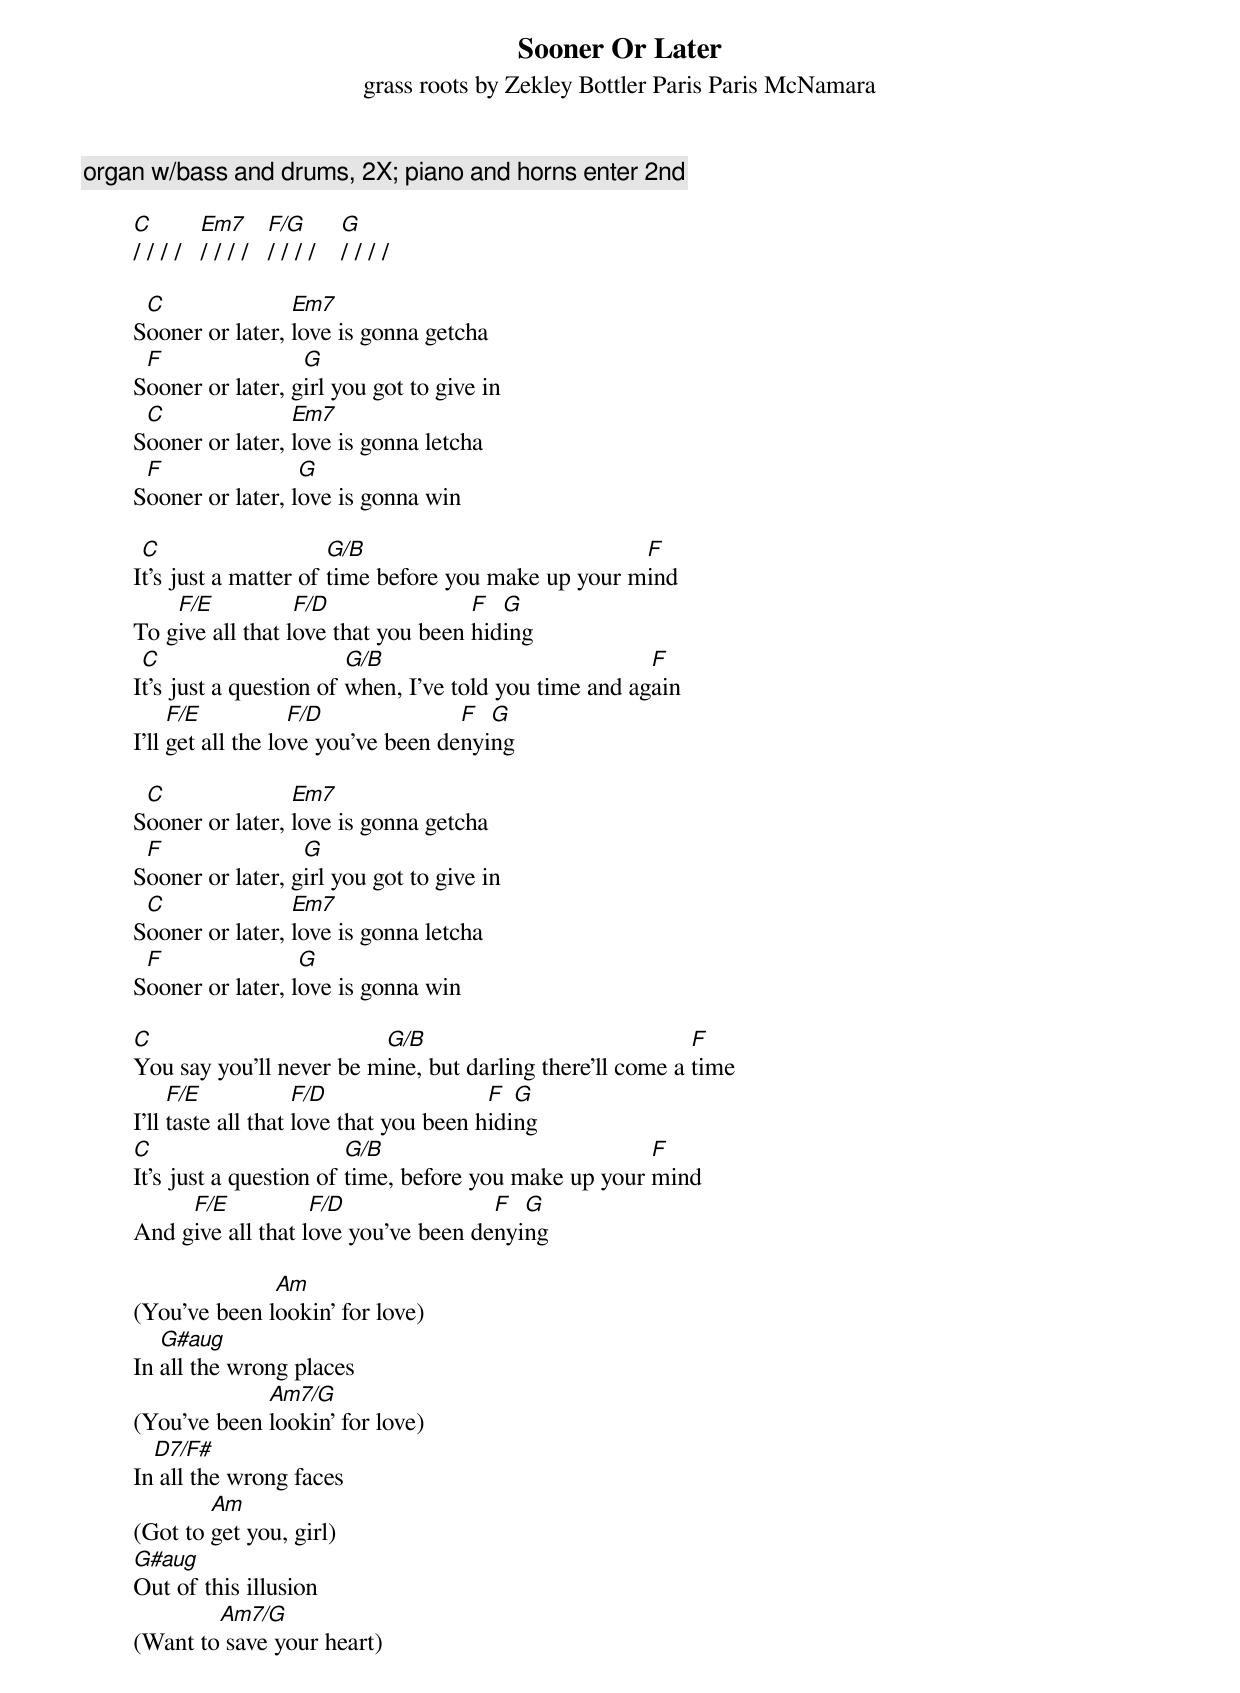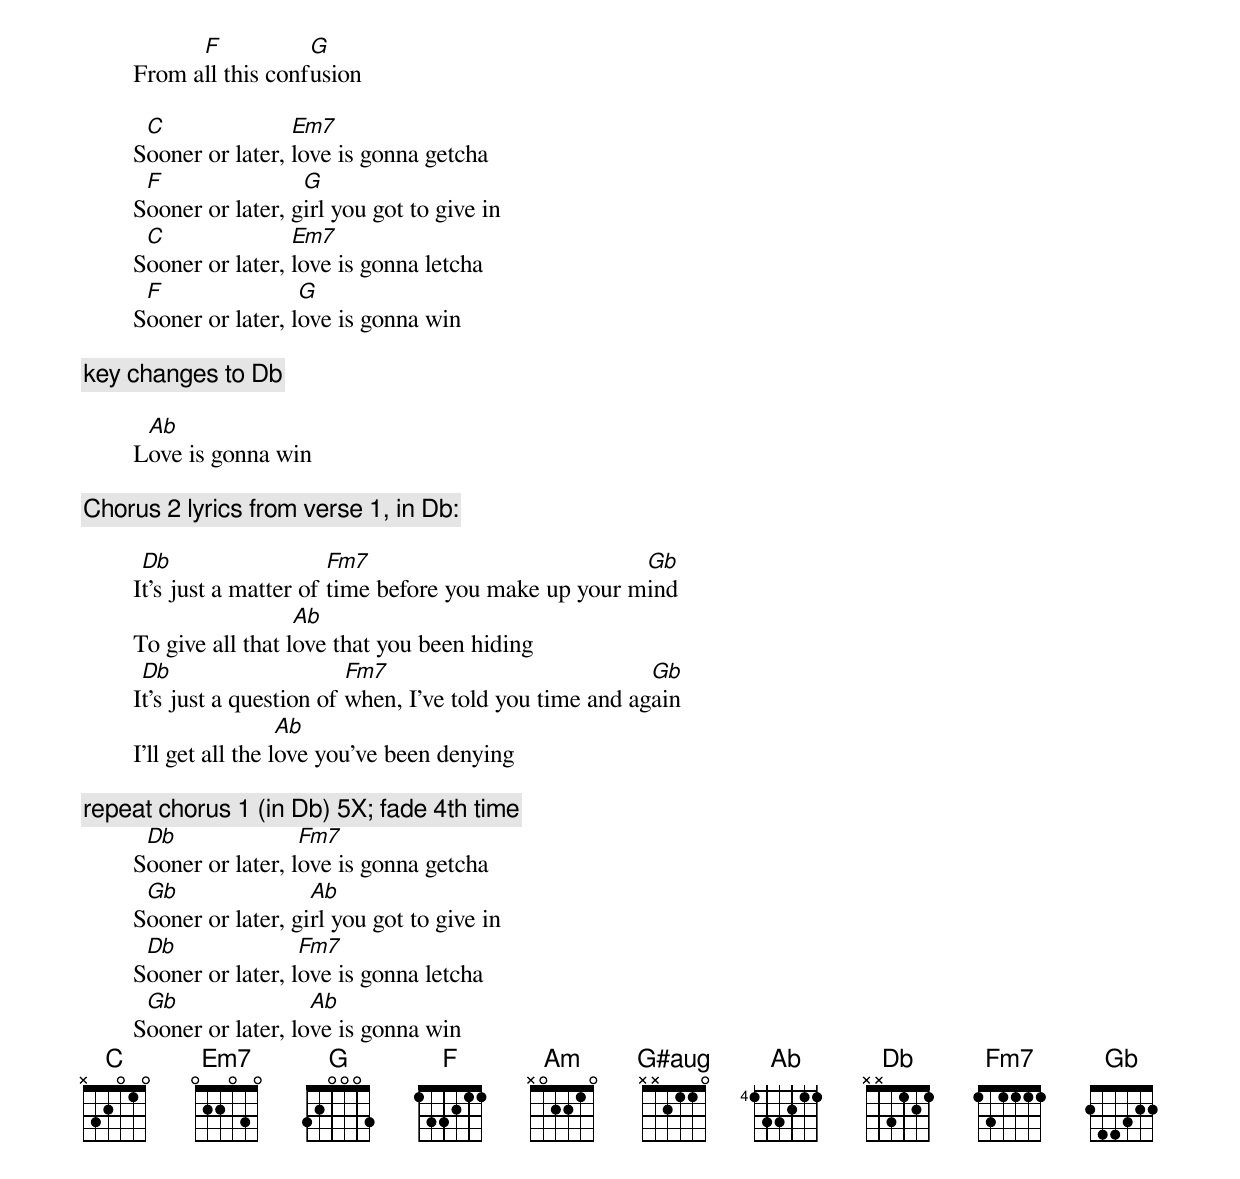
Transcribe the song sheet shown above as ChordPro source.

{title: Sooner Or Later}
{subtitle:  grass roots by Zekley Bottler Paris Paris McNamara}
        {c:organ w/bass and drums, 2X; piano and horns enter 2nd}

        [C]/ / / /   [Em7]/ / / /   [F/G]/ / / /    [G]/ / / /

        S[C]ooner or later, [Em7]love is gonna getcha
        S[F]ooner or later, g[G]irl you got to give in
        S[C]ooner or later, [Em7]love is gonna letcha
        S[F]ooner or later, l[G]ove is gonna win

        I[C]t's just a matter of [G/B]time before you make up your m[F]ind
        To g[F/E]ive all that l[F/D]ove that you been [F]hid[G]ing
        I[C]t's just a question of [G/B]when, I've told you time and ag[F]ain
        I'll [F/E]get all the lo[F/D]ve you've been de[F]nyi[G]ng

        S[C]ooner or later, [Em7]love is gonna getcha
        S[F]ooner or later, g[G]irl you got to give in
        S[C]ooner or later, [Em7]love is gonna letcha
        S[F]ooner or later, l[G]ove is gonna win

        [C]You say you'll never be m[G/B]ine, but darling there'll come a [F]time
        I'll [F/E]taste all that [F/D]love that you been h[F]idi[G]ng
        [C]It's just a question of [G/B]time, before you make up your [F]mind
        And g[F/E]ive all that l[F/D]ove you've been de[F]nyi[G]ng

        (You've been l[Am]ookin' for love)
        In [G#aug]all the wrong places
        (You've been [Am7/G]lookin' for love)
        In[D7/F#] all the wrong faces
        (Got to [Am]get you, girl)
        [G#aug]Out of this illusion
        (Want to[Am7/G] save your heart)
        From a[F]ll this conf[G]usion

        S[C]ooner or later, [Em7]love is gonna getcha
        S[F]ooner or later, g[G]irl you got to give in
        S[C]ooner or later, [Em7]love is gonna letcha
        S[F]ooner or later, l[G]ove is gonna win

{c:        key changes to Db}

        L[Ab]ove is gonna win

{c:Chorus 2 lyrics from verse 1, in Db:}

        I[Db]t's just a matter of [Fm7]time before you make up your m[Gb]ind
        To give all that l[Ab]ove that you been hiding
        I[Db]t's just a question of [Fm7]when, I've told you time and ag[Gb]ain
        I'll get all the l[Ab]ove you've been denying

{c:repeat chorus 1 (in Db) 5X; fade 4th time}
        S[Db]ooner or later, l[Fm7]ove is gonna getcha
        S[Gb]ooner or later, gi[Ab]rl you got to give in
        S[Db]ooner or later, l[Fm7]ove is gonna letcha
        S[Gb]ooner or later, lo[Ab]ve is gonna win
